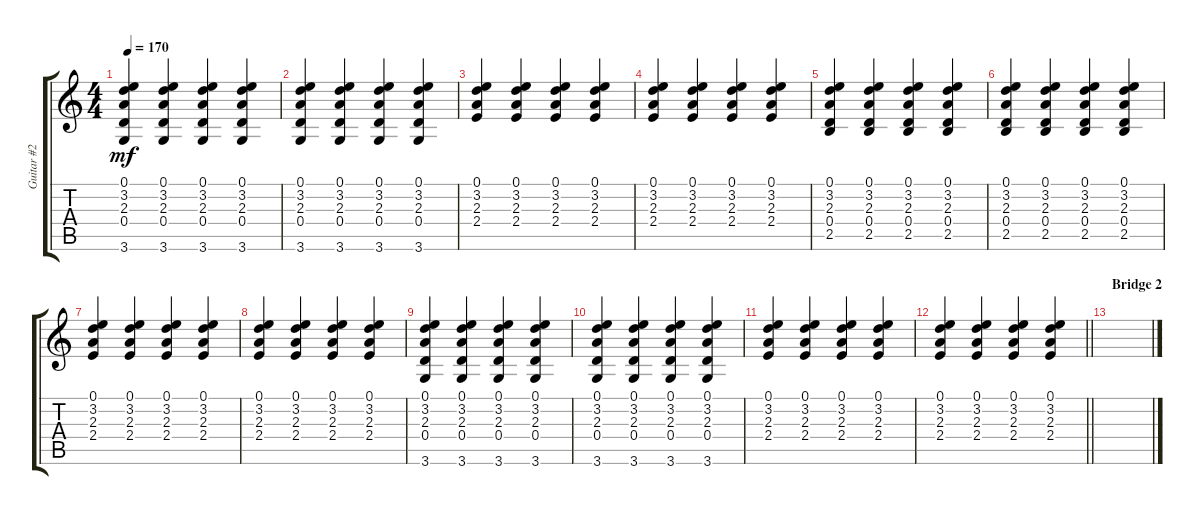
\track ("Guitar #2" "Guitar #2") {instrument distortionguitar}
\staff {score tabs}
\tuning (E4 B3 G3 D3 A2 E2) {hide}
\ts (4 4)
\tempo 170
\clef g2
\ks c
(0.1 3.2 2.3 0.4 3.6).4{dy mf} (0.1 3.2 2.3 0.4 3.6).4 (0.1 3.2 2.3 0.4 3.6).4 (0.1 3.2 2.3 0.4 3.6).4 |
(0.1 3.2 2.3 0.4 3.6).4 (0.1 3.2 2.3 0.4 3.6).4 (0.1 3.2 2.3 0.4 3.6).4 (0.1 3.2 2.3 0.4 3.6).4 |
(0.1 3.2 2.3 2.4).4 (0.1 3.2 2.3 2.4).4 (0.1 3.2 2.3 2.4).4 (0.1 3.2 2.3 2.4).4 |
(0.1 3.2 2.3 2.4).4 (0.1 3.2 2.3 2.4).4 (0.1 3.2 2.3 2.4).4 (0.1 3.2 2.3 2.4).4 |
(0.1 3.2 2.3 0.4 2.5).4 (0.1 3.2 2.3 0.4 2.5).4 (0.1 3.2 2.3 0.4 2.5).4 (0.1 3.2 2.3 0.4 2.5).4 |
(0.1 3.2 2.3 0.4 2.5).4 (0.1 3.2 2.3 0.4 2.5).4 (0.1 3.2 2.3 0.4 2.5).4 (0.1 3.2 2.3 0.4 2.5).4 |
(0.1 3.2 2.3 2.4).4 (0.1 3.2 2.3 2.4).4 (0.1 3.2 2.3 2.4).4 (0.1 3.2 2.3 2.4).4 |
(0.1 3.2 2.3 2.4).4 (0.1 3.2 2.3 2.4).4 (0.1 3.2 2.3 2.4).4 (0.1 3.2 2.3 2.4).4 |
(0.1 3.2 2.3 0.4 3.6).4 (0.1 3.2 2.3 0.4 3.6).4 (0.1 3.2 2.3 0.4 3.6).4 (0.1 3.2 2.3 0.4 3.6).4 |
(0.1 3.2 2.3 0.4 3.6).4 (0.1 3.2 2.3 0.4 3.6).4 (0.1 3.2 2.3 0.4 3.6).4 (0.1 3.2 2.3 0.4 3.6).4 |
(0.1 3.2 2.3 2.4).4 (0.1 3.2 2.3 2.4).4 (0.1 3.2 2.3 2.4).4 (0.1 3.2 2.3 2.4).4 |
\barLineRight lightlight
(0.1 3.2 2.3 2.4).4 (0.1 3.2 2.3 2.4).4 (0.1 3.2 2.3 2.4).4 (0.1 3.2 2.3 2.4).4 |
\section ("" "Bridge 2")
